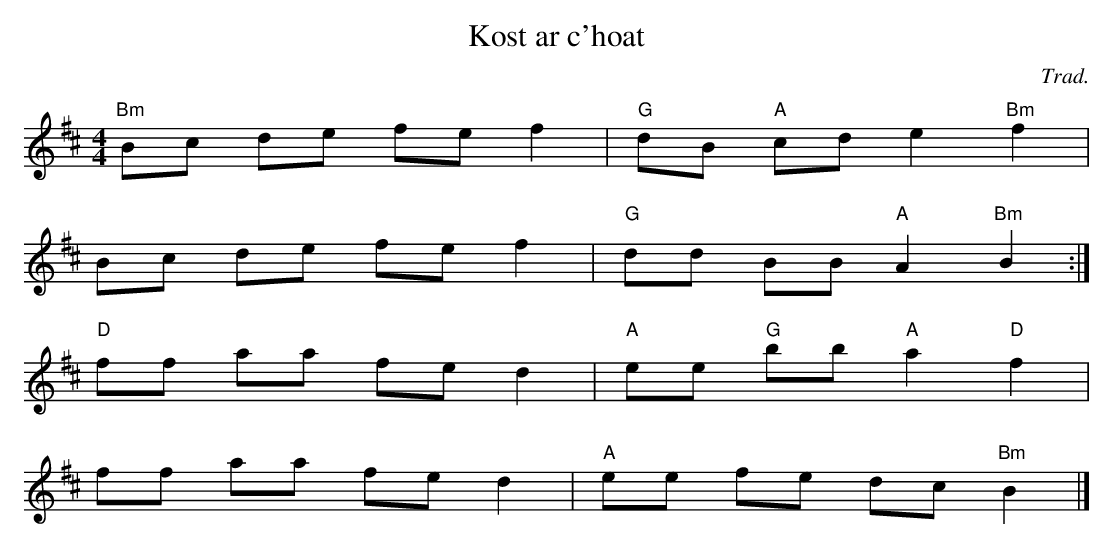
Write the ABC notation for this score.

X:1
T:Kost ar c'hoat
C:Trad.
M:4/4
L:1/8
K:D
"Bm"Bc de fe f2 | "G"dB "A"cd e2 "Bm"f2 |
Bc de fe f2 | "G"dd BB "A"A2 "Bm"B2 :|
"D"ff aa fe d2 | "A"ee "G"bb "A"a2 "D"f2 |
ff aa fe d2 | "A"ee fe dc "Bm"B2 |]
